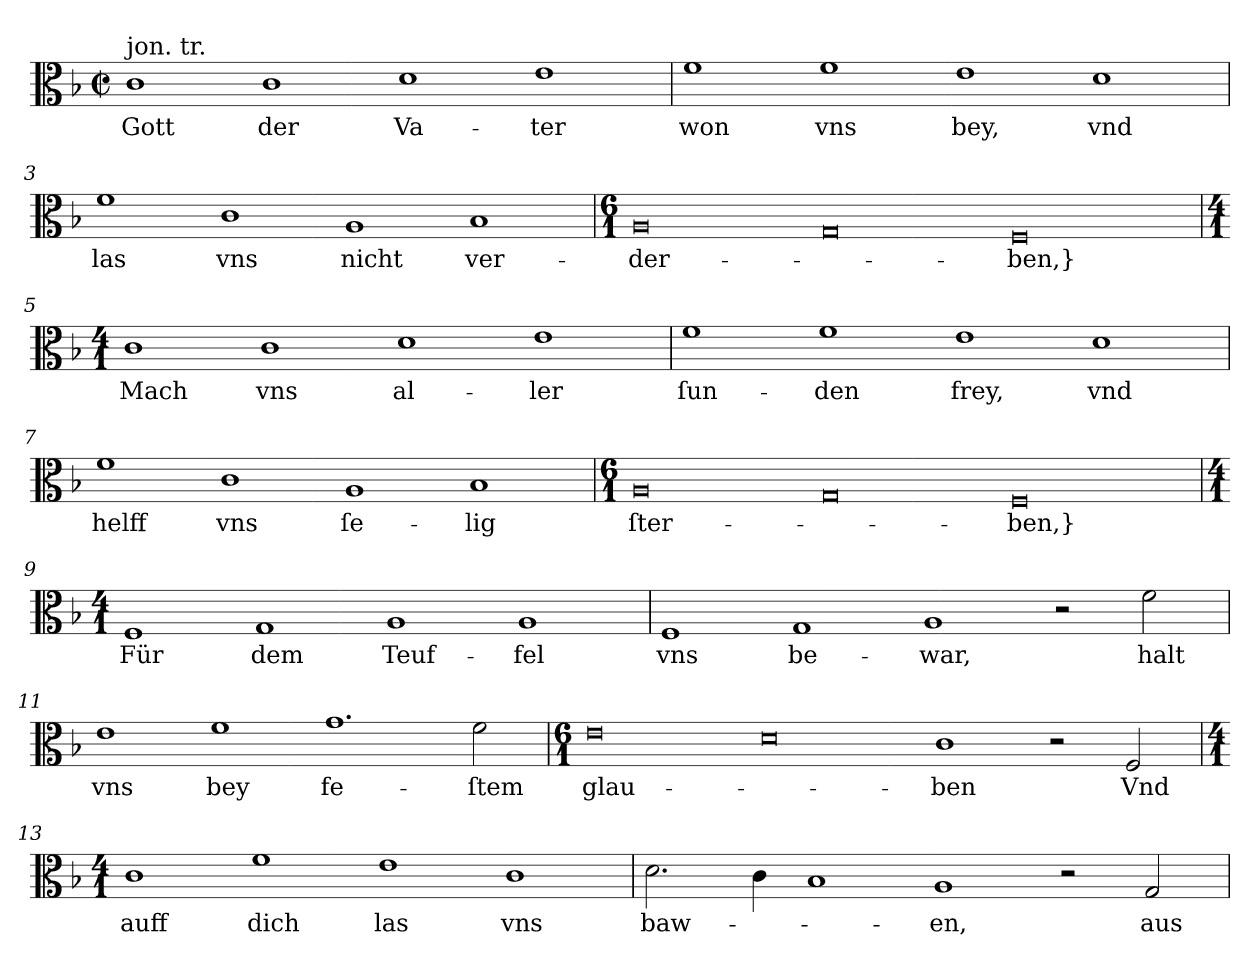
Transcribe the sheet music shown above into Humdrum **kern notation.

**kern	**text
*part1	*part1
*staff1	*staff1
*clefC3	*
*k[b-]	*
*F:ion	*
*M6/1	*
*met(c|)	*
=1	=1
!LO:TX:a:t=jon. tr.	!
1c	Gott
1c	der
1d	Va-
1e	-ter
=2	=2
1f	won
1f	vns
1e	bey,
1d	vnd
=3	=3
1f	las
1c	vns
1A	nicht
1B-	ver-
=4	=4
*M6/1	*
0A	-der-
0G	.
0F	-ben,}
=5	=5
*M4/1	*
1c	Mach
1c	vns
1d	al-
1e	-ler
=6	=6
1f	ſun-
1f	-den
1e	frey,
1d	vnd
=7	=7
1f	helff
1c	vns
1A	ſe-
1B-	-lig
=8	=8
*M6/1	*
0A	ſter-
0G	.
0F	-ben,}
=9	=9
*M4/1	*
1F	Für
1G	dem
1A	Teuf-
1A	-fel
=10	=10
1F	vns
1G	be-
1A	-war,
2r	.
2f	halt
=11	=11
1e	vns
1f	bey
1.g	fe-
2f	-ſtem
=12	=12
*M6/1	*
0e	glau-
0d	.
1c\	-ben
2r	.
2F	Vnd
=13	=13
*M4/1	*
1c	auff
1f	dich
1e	las
1c	vns
=14	=14
2.d	baw-
4c	.
1B-	.
1A	-en,
2r	.
2G	aus
=	=
*-	*-
